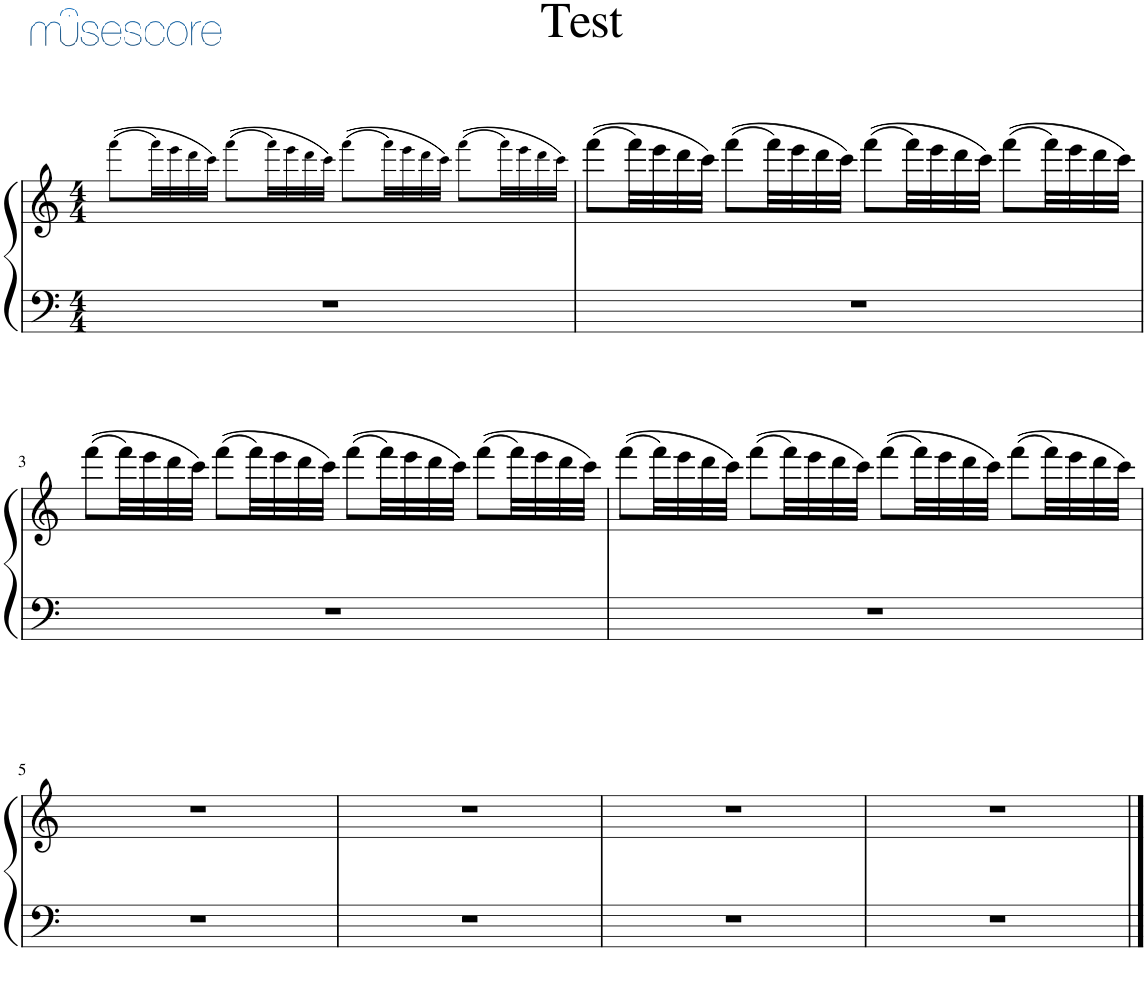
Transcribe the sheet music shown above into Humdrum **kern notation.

**kern	**kern
*part1	*part1
*staff2	*staff1
*I"Piano	*
*I'Pno.	*
*clefF4	*clefG2
*k[]	*k[]
*M4/4	*M4/4
=1	=1
1r	((8fff!\L
.	32fff!\LL)
.	32eee!\
.	32ddd!\
.	32ccc!\JJJ)
.	((8fff!\L
.	32fff!\LL)
.	32eee!\
.	32ddd!\
.	32ccc!\JJJ)
.	((8fff!\L
.	32fff!\LL)
.	32eee!\
.	32ddd!\
.	32ccc!\JJJ)
.	((8fff!\L
.	32fff!\LL)
.	32eee!\
.	32ddd!\
.	32ccc!\JJJ)
=2	=2
1r	((8fff\L
.	32fff\LL)
.	32eee\
.	32ddd\
.	32ccc\JJJ)
.	((8fff\L
.	32fff\LL)
.	32eee\
.	32ddd\
.	32ccc\JJJ)
.	((8fff\L
.	32fff\LL)
.	32eee\
.	32ddd\
.	32ccc\JJJ)
.	((8fff\L
.	32fff\LL)
.	32eee\
.	32ddd\
.	32ccc\JJJ)
!!LO:LB:g=z
=3	=3
1r	((8fff\L
.	32fff\LL)
.	32eee\
.	32ddd\
.	32ccc\JJJ)
.	((8fff\L
.	32fff\LL)
.	32eee\
.	32ddd\
.	32ccc\JJJ)
.	((8fff\L
.	32fff\LL)
.	32eee\
.	32ddd\
.	32ccc\JJJ)
.	((8fff\L
.	32fff\LL)
.	32eee\
.	32ddd\
.	32ccc\JJJ)
=4	=4
1r	((8fff\L
.	32fff\LL)
.	32eee\
.	32ddd\
.	32ccc\JJJ)
.	((8fff\L
.	32fff\LL)
.	32eee\
.	32ddd\
.	32ccc\JJJ)
.	((8fff\L
.	32fff\LL)
.	32eee\
.	32ddd\
.	32ccc\JJJ)
.	((8fff\L
.	32fff\LL)
.	32eee\
.	32ddd\
.	32ccc\JJJ)
!!LO:LB:g=z
=5	=5
1r	1r
=6	=6
1r	1r
=7	=7
1r	1r
=8	=8
1r	1r
==	==
*-	*-
